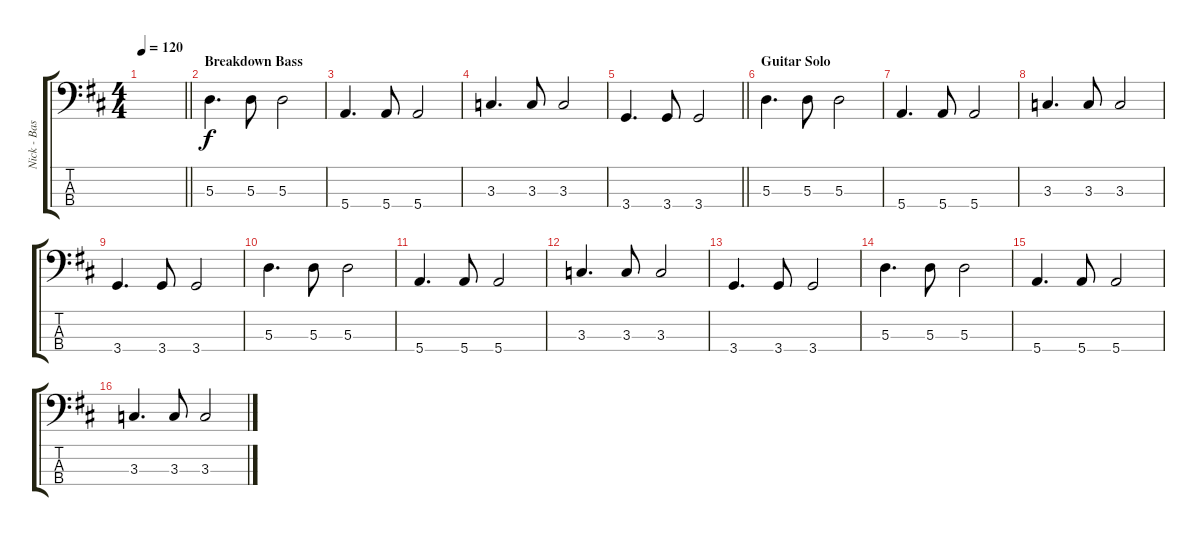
\track ("Nick - Bass" "Nick - Bas") {instrument electricbassfinger}
\staff {score tabs}
\tuning (G2 D2 A1 E1) {hide}
\ts (4 4)
\tempo 120
\clef f4
\barLineRight lightlight
\ks d
|
\section ("" "Breakdown Bass")
5.3.4{d dy f} 5.3.8 5.3.2 |
5.4.4{d} 5.4.8 5.4.2 |
3.3.4{d} 3.3.8 3.3.2 |
\barLineRight lightlight
3.4.4{d} 3.4.8 3.4.2 |
\section ("" "Guitar Solo")
5.3.4{d} 5.3.8 5.3.2 |
5.4.4{d} 5.4.8 5.4.2 |
3.3.4{d} 3.3.8 3.3.2 |
3.4.4{d} 3.4.8 3.4.2 |
5.3.4{d} 5.3.8 5.3.2 |
5.4.4{d} 5.4.8 5.4.2 |
3.3.4{d} 3.3.8 3.3.2 |
3.4.4{d} 3.4.8 3.4.2 |
5.3.4{d} 5.3.8 5.3.2 |
5.4.4{d} 5.4.8 5.4.2 |
3.3.4{d} 3.3.8 3.3.2
